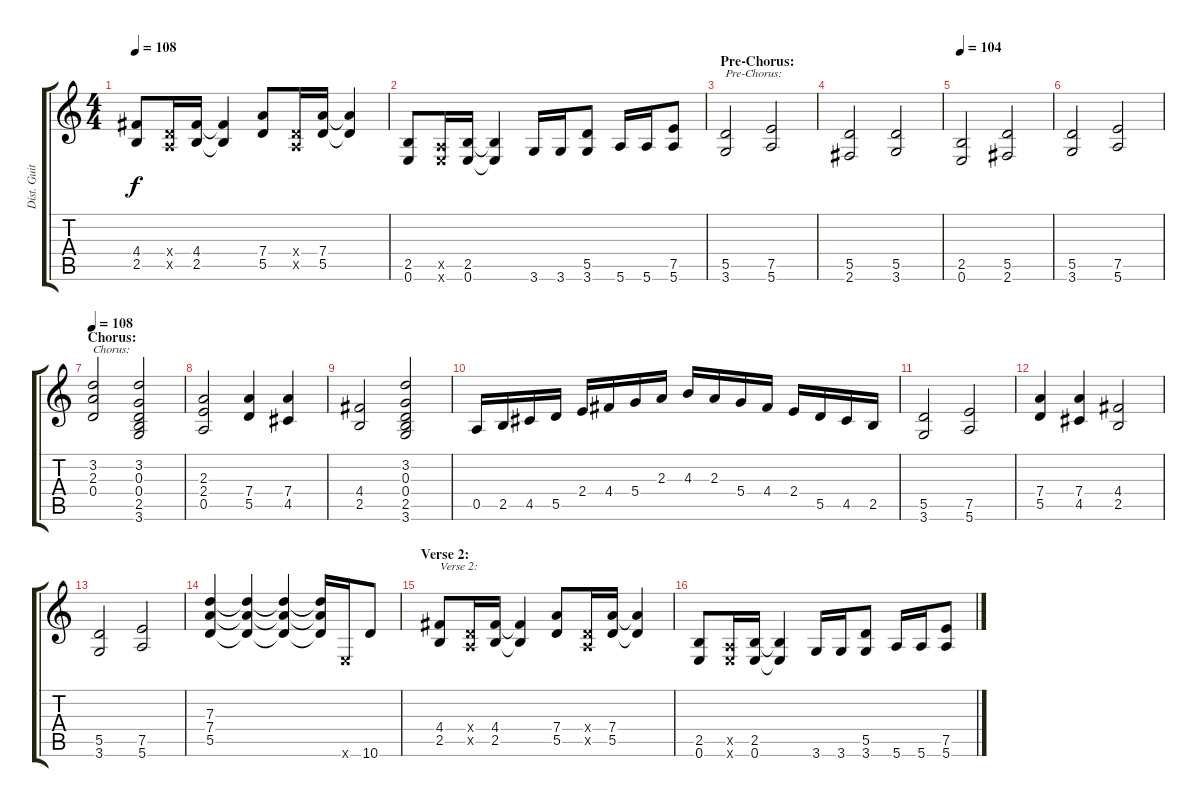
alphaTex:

\track ("Dist. Guitar 1" "Dist. Guit") {instrument distortionguitar}
\staff {score tabs}
\tuning (E4 B3 G3 D3 A2 E2) {hide}
\ts (4 4)
\tempo 108
\clef g2
\ks c
(4.4 2.5).8{dy f} (0.4{x} 0.5{x}).16 (4.4 2.5).16 (4.4{t} 2.5{t}).4 (7.4 5.5).8 (0.4{x} 0.5{x}).16 (7.4 5.5).16 (7.4{t} 5.5{t}).4 |
(2.5 0.6).8 (0.5{x} 0.6{x}).16 (2.5 0.6).16 (2.5{t} 0.6{t}).4 3.6.16 3.6.16 (5.5 3.6).8 5.6.16 5.6.16 (7.5 5.6).8 |
\section ("" "Pre-Chorus:")
(5.5 3.6).2{txt "Pre-Chorus:"} (7.5 5.6).2 |
(5.5 2.6).2 (5.5 3.6).2 |
\tempo 104
(2.5 0.6).2 (5.5 2.6).2 |
(5.5 3.6).2 (7.5 5.6).2 |
\section ("" "Chorus:")
\tempo 108
(3.2 2.3 0.4).2{txt "Chorus:"} (3.2 0.3 0.4 2.5 3.6).2 |
(2.3 2.4 0.5).2 (7.4 5.5).4 (7.4 4.5).4 |
(4.4 2.5).2 (3.2 0.3 0.4 2.5 3.6).2 |
0.5.16 2.5.16 4.5.16 5.5.16 2.4.16 4.4.16 5.4.16 2.3.16 4.3.16 2.3.16 5.4.16 4.4.16 2.4.16 5.5.16 4.5.16 2.5.16 |
(5.5 3.6).2 (7.5 5.6).2 |
(7.4 5.5).4 (7.4 4.5).4 (4.4 2.5).2 |
(5.5 3.6).2 (7.5 5.6).2 |
(7.3 7.4 5.5).4 (7.3{t} 7.4{t} 5.5{t}).4 (7.3{t} 7.4{t} 5.5{t}).4 (7.3{t} 7.4{t} 5.5{t}).16 0.6{x}.16 10.6.8 |
\section ("" "Verse 2:")
(4.4 2.5).8{txt "Verse 2:"} (0.4{x} 0.5{x}).16 (4.4 2.5).16 (4.4{t} 2.5{t}).4 (7.4 5.5).8 (0.4{x} 0.5{x}).16 (7.4 5.5).16 (7.4{t} 5.5{t}).4 |
(2.5 0.6).8 (0.5{x} 0.6{x}).16 (2.5 0.6).16 (2.5{t} 0.6{t}).4 3.6.16 3.6.16 (5.5 3.6).8 5.6.16 5.6.16 (7.5 5.6).8
